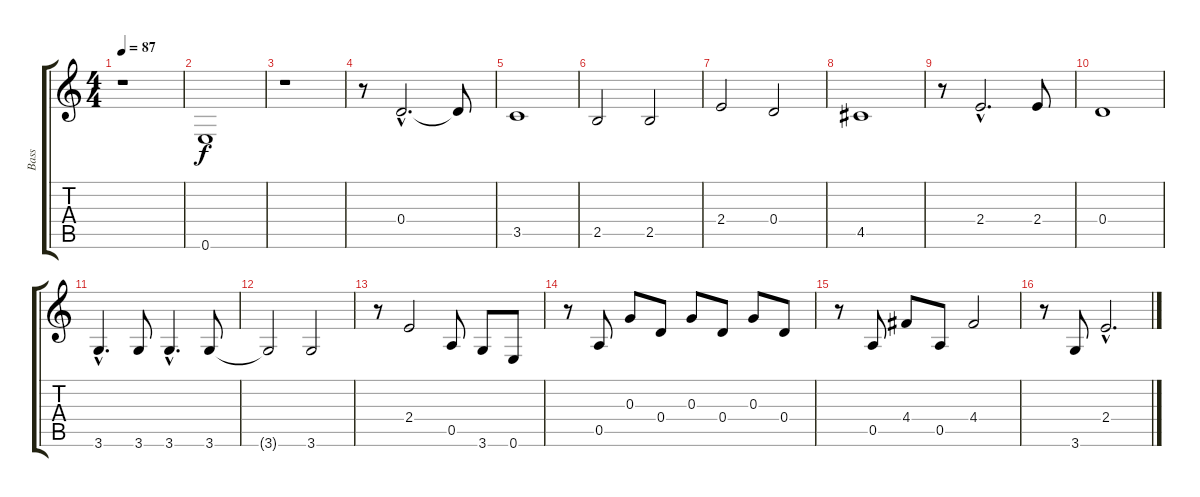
\track ("Bass" "Bass") {instrument acousticbass}
\staff {score tabs}
\tuning (E4 B3 G3 D3 A2 E2) {hide}
\ts (4 4)
\tempo 87
\clef g2
\ks c
r.1{dy f} |
0.6.1 |
r.1 |
r.8 0.4{hac}.2{d} 0.4{t}.8 |
3.5.1 |
2.5.2 2.5.2 |
2.4.2 0.4.2 |
4.5.1 |
r.8 2.4{hac}.2{d} 2.4.8 |
0.4.1 |
3.6{hac}.4{d} 3.6.8 3.6{hac}.4{d} 3.6.8 |
3.6{t}.2 3.6.2 |
r.8 2.4.2 0.5.8 3.6.8 0.6.8 |
r.8 0.5.8 0.3.8 0.4.8 0.3.8 0.4.8 0.3.8 0.4.8 |
r.8 0.5.8 4.4.8 0.5.8 4.4.2 |
r.8 3.6.8 2.4{hac}.2{d}
